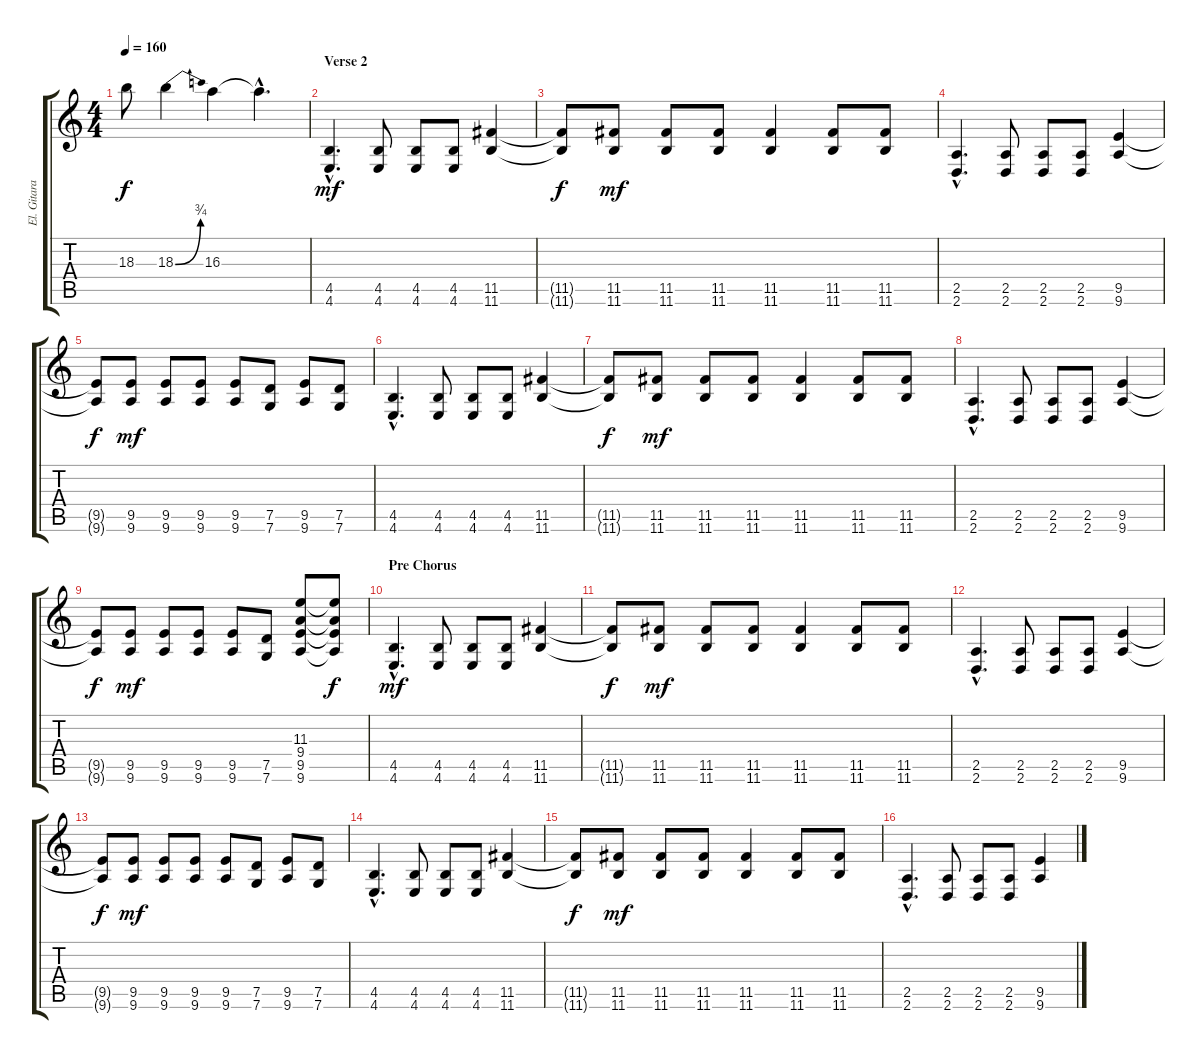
\track ("El. Gitara 2" "El. Gitara") {instrument overdrivenguitar}
\staff {score tabs}
\tuning (D4 A3 F3 C3 G2 C2) {hide}
\ts (4 4)
\tempo 160
\clef g2
\ks c
18.3.8{dy f} 18.3{be (bend 0 0 60 3)}.4 16.3.4 16.3{hac t}.4{d} |
\section ("" "Verse 2")
(4.5{hac} 4.6{hac}).4{d dy mf volume 6 instrument overdrivenguitar} (4.5 4.6).8 (4.5 4.6).8 (4.5 4.6).8 (11.5 11.6).4 |
(11.5{t} 11.6{t}).8{dy f} (11.5 11.6).8{dy mf} (11.5 11.6).8 (11.5 11.6).8 (11.5 11.6).4 (11.5 11.6).8 (11.5 11.6).8 |
(2.5{hac} 2.6{hac}).4{d} (2.5 2.6).8 (2.5 2.6).8 (2.5 2.6).8 (9.5 9.6).4 |
(9.5{t} 9.6{t}).8{dy f} (9.5 9.6).8{dy mf} (9.5 9.6).8 (9.5 9.6).8 (9.5 9.6).8 (7.5 7.6).8 (9.5 9.6).8 (7.5 7.6).8 |
(4.5{hac} 4.6{hac}).4{d} (4.5 4.6).8 (4.5 4.6).8 (4.5 4.6).8 (11.5 11.6).4 |
(11.5{t} 11.6{t}).8{dy f} (11.5 11.6).8{dy mf} (11.5 11.6).8 (11.5 11.6).8 (11.5 11.6).4 (11.5 11.6).8 (11.5 11.6).8 |
(2.5{hac} 2.6{hac}).4{d} (2.5 2.6).8 (2.5 2.6).8 (2.5 2.6).8 (9.5 9.6).4 |
(9.5{t} 9.6{t}).8{dy f} (9.5 9.6).8{dy mf} (9.5 9.6).8 (9.5 9.6).8 (9.5 9.6).8 (7.5 7.6).8 (11.3 9.4 9.5 9.6).8 (11.3{t} 9.4{t} 9.5{t} 9.6{t}).8{dy f} |
\section ("" "Pre Chorus")
(4.5{hac} 4.6{hac}).4{d dy mf} (4.5 4.6).8 (4.5 4.6).8 (4.5 4.6).8 (11.5 11.6).4 |
(11.5{t} 11.6{t}).8{dy f} (11.5 11.6).8{dy mf} (11.5 11.6).8 (11.5 11.6).8 (11.5 11.6).4 (11.5 11.6).8 (11.5 11.6).8 |
(2.5{hac} 2.6{hac}).4{d} (2.5 2.6).8 (2.5 2.6).8 (2.5 2.6).8 (9.5 9.6).4 |
(9.5{t} 9.6{t}).8{dy f} (9.5 9.6).8{dy mf} (9.5 9.6).8 (9.5 9.6).8 (9.5 9.6).8 (7.5 7.6).8 (9.5 9.6).8 (7.5 7.6).8 |
(4.5{hac} 4.6{hac}).4{d} (4.5 4.6).8 (4.5 4.6).8 (4.5 4.6).8 (11.5 11.6).4 |
(11.5{t} 11.6{t}).8{dy f} (11.5 11.6).8{dy mf} (11.5 11.6).8 (11.5 11.6).8 (11.5 11.6).4 (11.5 11.6).8 (11.5 11.6).8 |
(2.5{hac} 2.6{hac}).4{d} (2.5 2.6).8 (2.5 2.6).8 (2.5 2.6).8 (9.5 9.6).4
